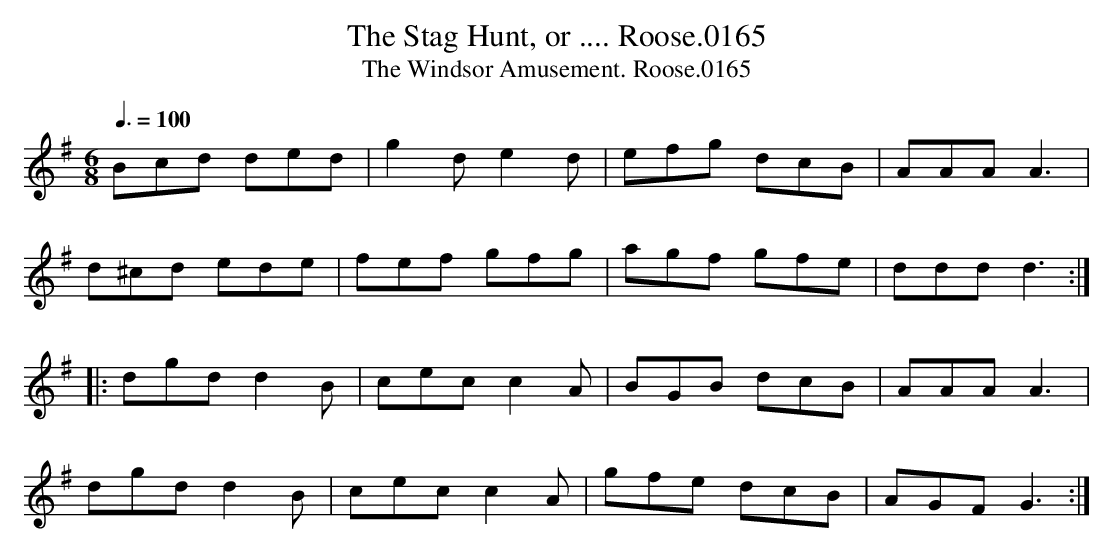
X:1
T:Stag Hunt, or .... Roose.0165, The
T:Windsor Amusement. Roose.0165, The
M:6/8
L:1/8
Q:3/8=100
K:G
Bcd ded|g2d e2d|efg dcB|AAA A3|
d^cd ede|fef gfg|agf gfe|ddd d3:|
|:dgd d2B|cec c2A|BGB dcB|AAA A3|
dgd d2B|cec c2A|gfe dcB|AGF G3:|
